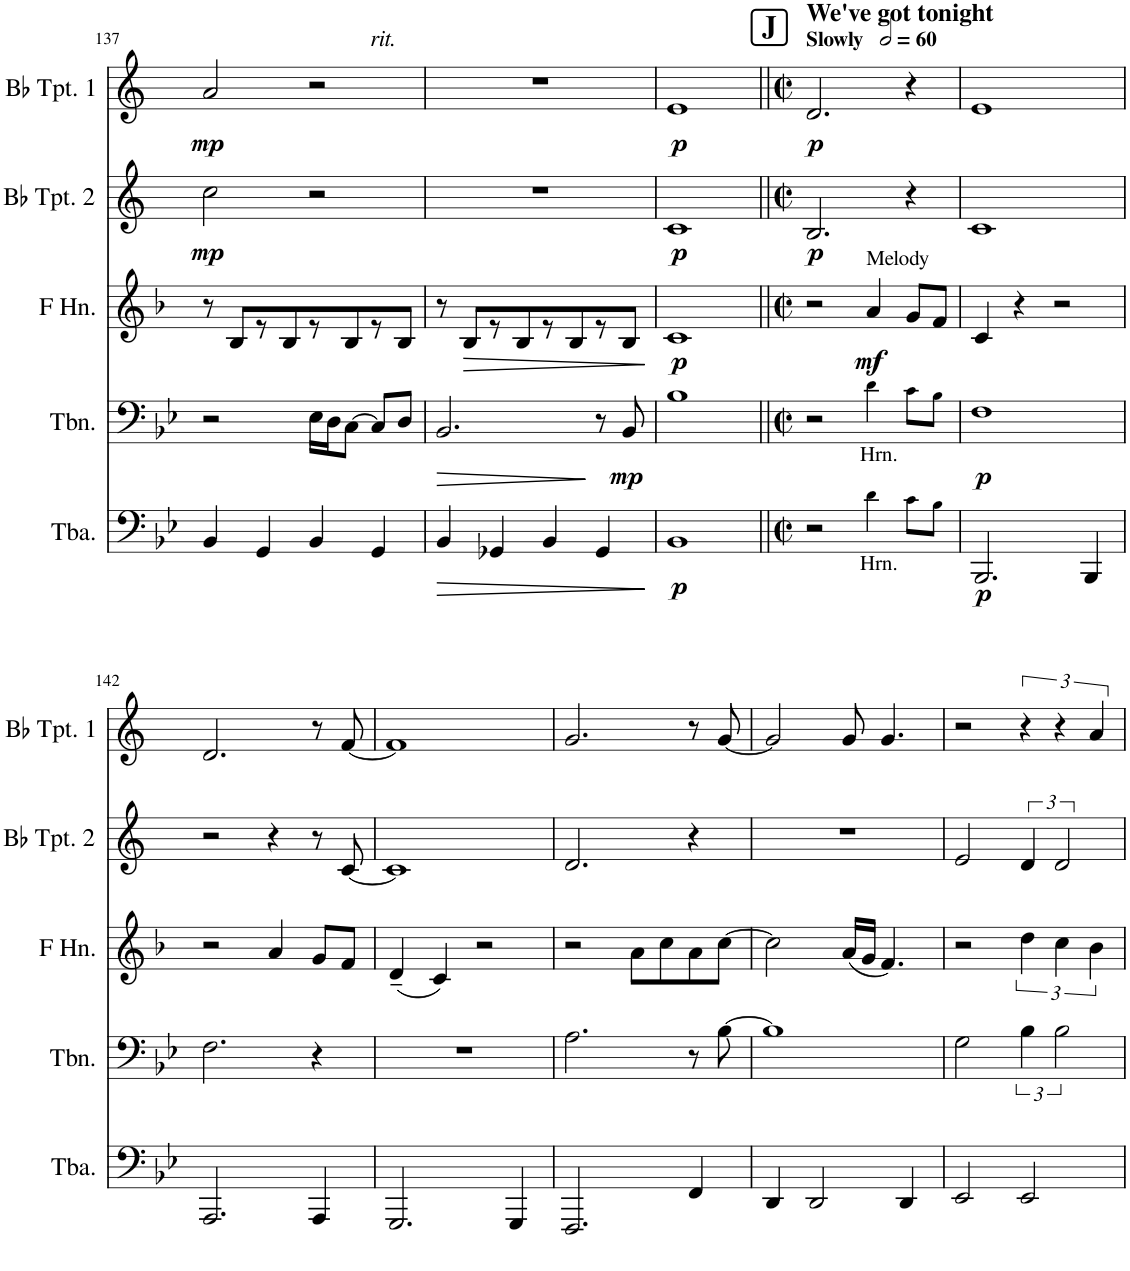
**kern	**dynam	**kern	**dynam	**kern	**dynam	**kern	**dynam	**kern	**dynam
*part5	*part5	*part4	*part4	*part3	*part3	*part2	*part2	*part1	*part1
*staff5	*staff5	*staff4	*staff4	*staff3	*staff3	*staff2	*staff2	*staff1	*staff1
*I"Tuba	*	*I"Trombone	*	*I"Horn in F	*	*I"Bb Trumpet 2	*	*I"Bb Trumpet 1	*
*I'Tba.	*	*I'Tbn.	*	*	*	*I'Bb Tpt. 2	*	*I'Bb Tpt. 1	*
!!LO:PB:g=z
*clefF4	*	*clefF4	*	*clefG2	*	*clefG2	*	*clefG2	*
*	*	*	*	*Trd4c7	*	*Trd1c2	*	*Trd1c2	*
*k[b-e-]	*	*k[b-e-]	*	*k[b-]	*	*k[]	*	*k[]	*
*M4/4	*	*M4/4	*	*M4/4	*	*M4/4	*	*M4/4	*
=137	=137	=137	=137	=137	=137	=137	=137	=137	=137
!	!	!	!	!	!	!	!LO:DY:b	!	!LO:DY:b
*	*	*	*	*	*	*	*	*^	*
4BB-/	.	2r	.	8r	.	2cc\	mp	2a/	2.ryy	mp
.	.	.	.	8B-/L	.	.	.	.	.	.
4GG/	.	.	.	8r	.	.	.	.	.	.
.	.	.	.	8B-/	.	.	.	.	.	.
4BB-/	.	16E-\LL	.	8r	.	2r	.	2r	.	.
.	.	16D\J	.	.	.	.	.	.	.	.
.	.	[8C\J	.	8B-/	.	.	.	.	.	.
!	!	!	!	!	!	!	!	!	!LO:TX:a:i:t=rit.	!
4GG/	.	8C/L]	.	8r	.	.	.	.	4ryy	.
.	.	8D/J	.	8B-/J	.	.	.	.	.	.
*	*	*	*	*	*	*	*	*v	*v	*
=138	=138	=138	=138	=138	=138	=138	=138	=138	=138
4BB-/	.	2.BB-/	.	8r	.	1r	.	1r	.
.	.	.	.	8B-/L	.	.	.	.	.
4GG-X/	.	.	.	8r	.	.	.	.	.
.	.	.	.	8B-/	.	.	.	.	.
4BB-/	.	.	.	8r	.	.	.	.	.
.	.	.	.	8B-/	.	.	.	.	.
4GG-/	.	8r	.	8r	.	.	.	.	.
!	!	!	!LO:DY:b	!	!	!	!	!	!
.	.	8BB-/	mp	8B-/J	.	.	.	.	.
=139	=139	=139	=139	=139	=139	=139	=139	=139	=139
!	!LO:DY:b	!	!	!	!LO:DY:b	!	!LO:DY:b	!	!LO:DY:b
1BB-	p	1B-	.	1c	p	1c	p	1e	p
=140||	=140||	=140||	=140||	=140||	=140||	=140||	=140||	=140||	=140||
!!LO:REH:place=s1:a:B:cj:fs=14:t=J
*M2/2	*	*M2/2	*	*M2/2	*	*M2/2	*	*M2/2	*
*met(c|)	*	*met(c|)	*	*met(c|)	*	*met(c|)	*	*met(c|)	*
*	*	*	*	*	*	*	*	*MM120	*
!	!	!	!	!	!	!	!	!LO:TX:a:B:t=Slowly	!
!	!	!	!	!	!	!	!	!LO:TX:a:B:t=We've got tonight	!
!	!	!	!	!	!	!	!LO:DY:b	!	!LO:DY:b
2r	.	2r	.	2r	.	2.B/	p	2.d/	p
!	!	!	!	!LO:TX:a:t=Melody	!	!	!	!	!
!	!	!LO:TX:b:t=Hrn.	!	!	!	!	!	!	!
!LO:TX:b:t=Hrn.	!	!	!	!	!	!	!	!	!
!	!	!	!	!	!LO:DY:b	!	!	!	!
4d\	.	4d\	.	4a/	mf	.	.	.	.
8c\L	.	8c\L	.	8g/L	.	4r	.	4r	.
8B-\J	.	8B-\J	.	8f/J	.	.	.	.	.
=141	=141	=141	=141	=141	=141	=141	=141	=141	=141
!	!LO:DY:b	!	!LO:DY:b	!	!	!	!	!	!
2.BBB-/	p	1F	p	4c/	.	1c	.	1e	.
.	.	.	.	4r	.	.	.	.	.
.	.	.	.	2r	.	.	.	.	.
4BBB-/	.	.	.	.	.	.	.	.	.
!!LO:LB:g=z
=142	=142	=142	=142	=142	=142	=142	=142	=142	=142
2.AAA/	.	2.F\	.	2r	.	2r	.	2.d/	.
.	.	.	.	4a/	.	4r	.	.	.
4AAA/	.	4r	.	8g/L	.	8r	.	8r	.
.	.	.	.	8f/J	.	[8c/	.	[8f/	.
=143	=143	=143	=143	=143	=143	=143	=143	=143	=143
2.GGG/	.	1r	.	(4d~/	.	1c]	.	1f]	.
.	.	.	.	4c/)	.	.	.	.	.
.	.	.	.	2r	.	.	.	.	.
4GGG/	.	.	.	.	.	.	.	.	.
=144	=144	=144	=144	=144	=144	=144	=144	=144	=144
2.FFF/	.	2.A\	.	2r	.	2.d/	.	2.g/	.
.	.	.	.	8a\L	.	.	.	.	.
.	.	.	.	8cc\	.	.	.	.	.
4FF/	.	8r	.	8a\	.	4r	.	8r	.
.	.	[8B-\	.	[8cc\J	.	.	.	[8g/	.
=145	=145	=145	=145	=145	=145	=145	=145	=145	=145
4DD/	.	1B-]	.	2cc\]	.	1r	.	2g/]	.
2DD/	.	.	.	.	.	.	.	.	.
.	.	.	.	(16a/LL	.	.	.	8g/	.
.	.	.	.	16g/JJ	.	.	.	.	.
.	.	.	.	4.f/)	.	.	.	4.g/	.
4DD/	.	.	.	.	.	.	.	.	.
=146	=146	=146	=146	=146	=146	=146	=146	=146	=146
2EE-/	.	2G\	.	2r	.	2e/	.	2r	.
2EE-/	.	6B-\	.	6dd\	.	6d/	.	6r	.
.	.	3B-\	.	6cc\	.	3d/	.	6r	.
.	.	.	.	6b-\	.	.	.	6a/	.
=	=	=	=	=	=	=	=	=	=
*-	*-	*-	*-	*-	*-	*-	*-	*-	*-
